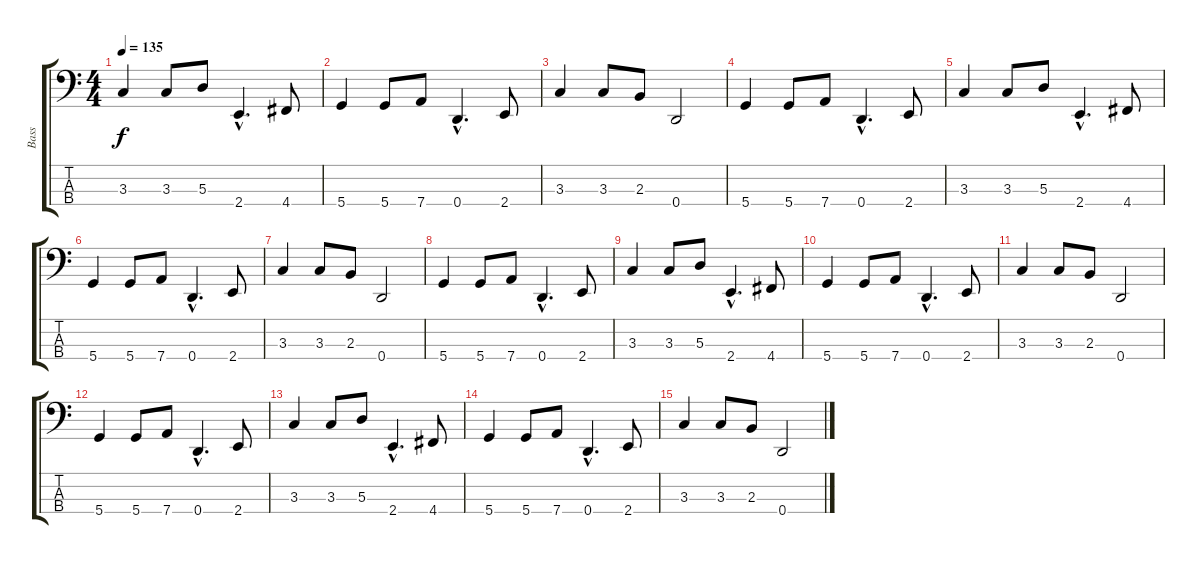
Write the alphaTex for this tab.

\track ("Bass" "Bass") {instrument electricbassfinger}
\staff {score tabs}
\tuning (G2 D2 A1 D1) {hide}
\ts (4 4)
\tempo 135
\clef f4
\ks c
3.3.4{dy f} 3.3.8 5.3.8 2.4{hac}.4{d} 4.4.8 |
5.4.4 5.4.8 7.4.8 0.4{hac}.4{d} 2.4.8 |
3.3.4 3.3.8 2.3.8 0.4.2 |
5.4.4 5.4.8 7.4.8 0.4{hac}.4{d} 2.4.8 |
3.3.4 3.3.8 5.3.8 2.4{hac}.4{d} 4.4.8 |
5.4.4 5.4.8 7.4.8 0.4{hac}.4{d} 2.4.8 |
3.3.4 3.3.8 2.3.8 0.4.2 |
5.4.4 5.4.8 7.4.8 0.4{hac}.4{d} 2.4.8 |
3.3.4 3.3.8 5.3.8 2.4{hac}.4{d} 4.4.8 |
5.4.4 5.4.8 7.4.8 0.4{hac}.4{d} 2.4.8 |
3.3.4 3.3.8 2.3.8 0.4.2 |
5.4.4 5.4.8 7.4.8 0.4{hac}.4{d} 2.4.8 |
3.3.4 3.3.8 5.3.8 2.4{hac}.4{d} 4.4.8 |
5.4.4 5.4.8 7.4.8 0.4{hac}.4{d} 2.4.8 |
3.3.4 3.3.8 2.3.8 0.4.2
